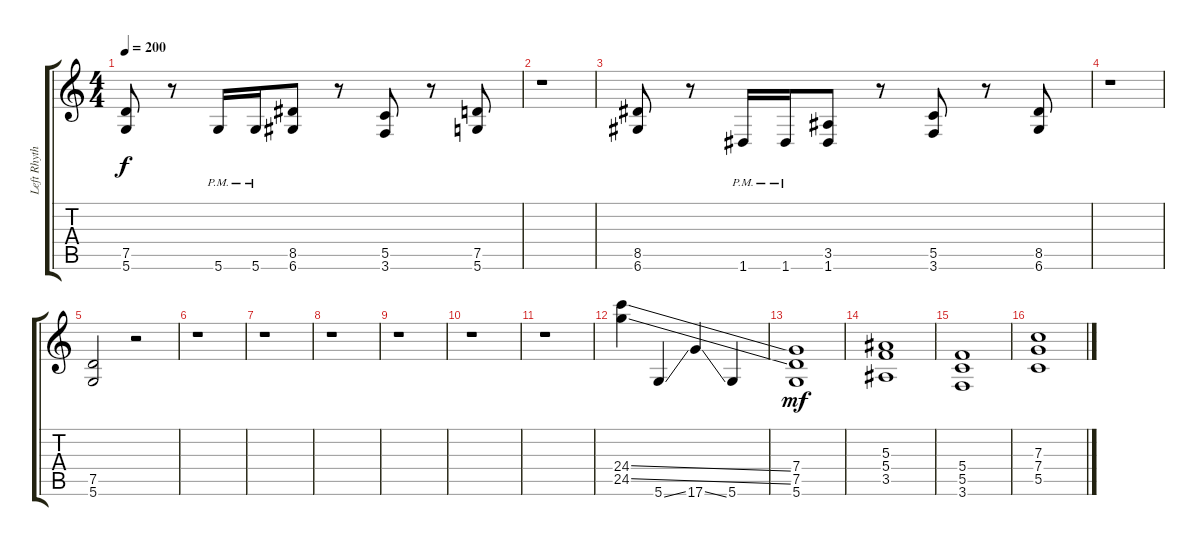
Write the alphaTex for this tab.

\track ("Left Rhythm Gtr" "Left Rhyth") {instrument overdrivenguitar}
\staff {score tabs}
\tuning (D4 A3 F3 C3 G2 D2) {hide}
\ts (4 4)
\tempo 200
\clef g2
\ks c
(7.5 5.6).8{dy f} r.8 5.6{pm}.16 5.6{pm}.16 (8.5 6.6).8 r.8 (5.5 3.6).8 r.8 (7.5 5.6).8 |
r.1 |
(8.5 6.6).8 r.8 1.6{pm}.16 1.6{pm}.16 (3.5 1.6).8 r.8 (5.5 3.6).8 r.8 (8.5 6.6).8 |
r.1 |
(7.5 5.6).2 r.2 |
r.1 |
r.1 |
r.1 |
r.1 |
r.1 |
r.1 |
(24.4{ss} 24.5{ss}).4 5.6{ss}.4 17.6{ss}.4 5.6.4 |
(7.4 7.5 5.6).1{dy mf} |
(5.3 5.4 3.5).1 |
(5.4 5.5 3.6).1 |
(7.3 7.4 5.5).1
